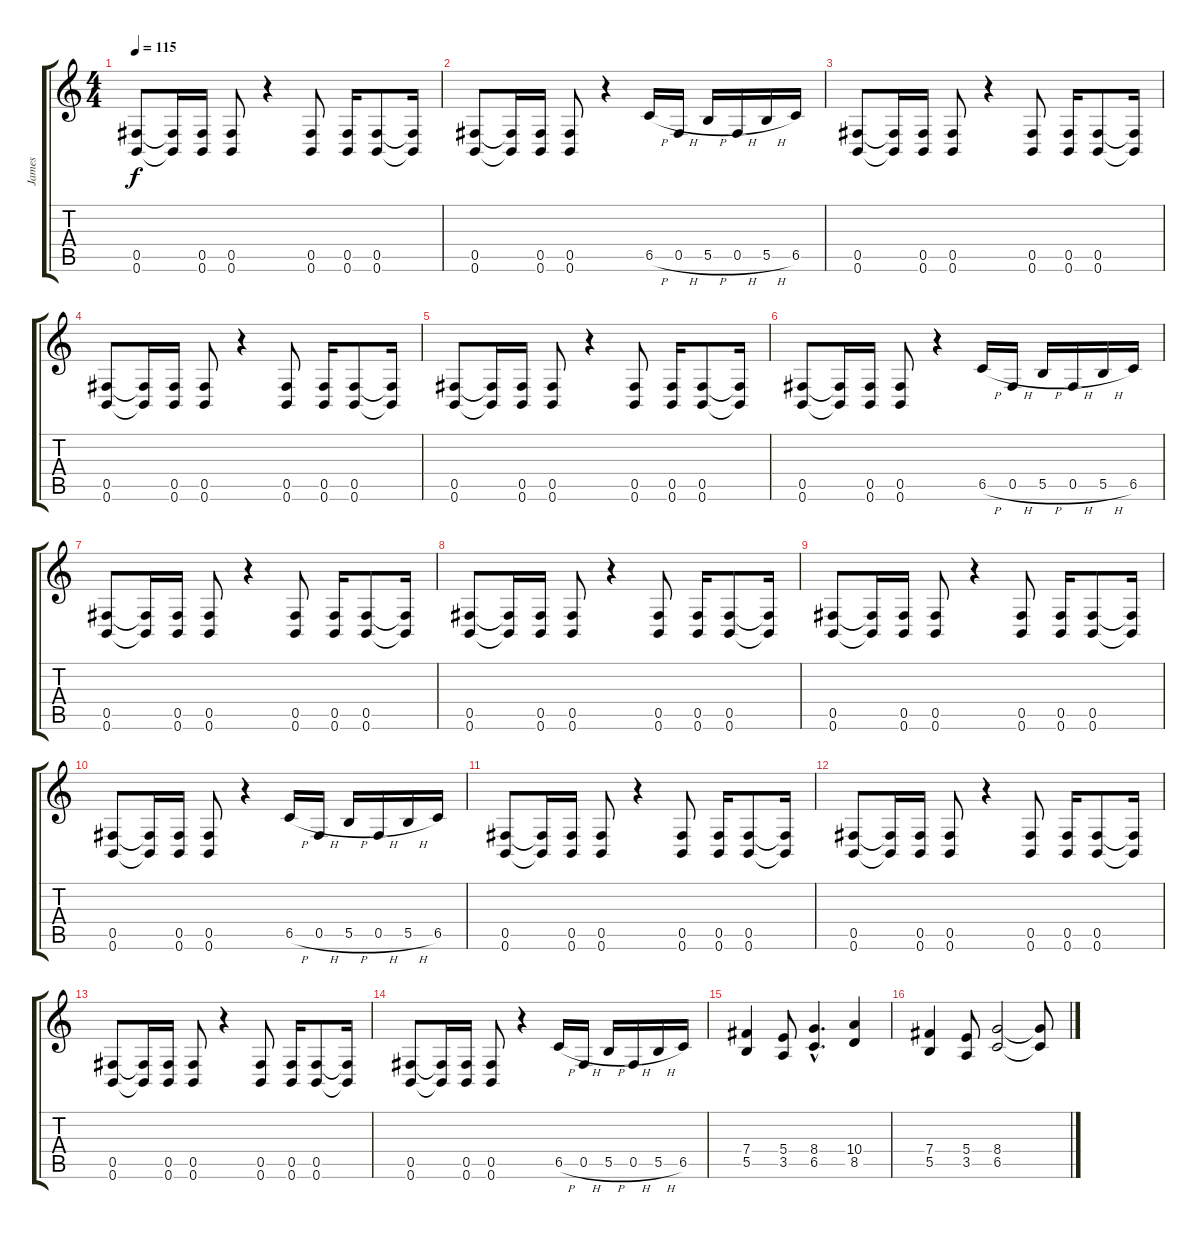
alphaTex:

\track ("James" "James") {instrument distortionguitar}
\staff {score tabs}
\tuning (Db4 Ab3 E3 B2 Gb2 B1) {hide}
\ts (4 4)
\tempo 115
\clef g2
\ks c
(0.5 0.6).8{dy f} (0.5{t} 0.6{t}).16 (0.5 0.6).16 (0.5 0.6).8 r.4 (0.5 0.6).8 (0.5 0.6).16 (0.5 0.6).8 (0.5{t} 0.6{t}).16 |
(0.5 0.6).8 (0.5{t} 0.6{t}).16 (0.5 0.6).16 (0.5 0.6).8 r.4 6.5{h}.16 0.5{h}.16 5.5{h}.16 0.5{h}.16 5.5{h}.16 6.5.16 |
(0.5 0.6).8 (0.5{t} 0.6{t}).16 (0.5 0.6).16 (0.5 0.6).8 r.4 (0.5 0.6).8 (0.5 0.6).16 (0.5 0.6).8 (0.5{t} 0.6{t}).16 |
(0.5 0.6).8 (0.5{t} 0.6{t}).16 (0.5 0.6).16 (0.5 0.6).8 r.4 (0.5 0.6).8 (0.5 0.6).16 (0.5 0.6).8 (0.5{t} 0.6{t}).16 |
(0.5 0.6).8 (0.5{t} 0.6{t}).16 (0.5 0.6).16 (0.5 0.6).8 r.4 (0.5 0.6).8 (0.5 0.6).16 (0.5 0.6).8 (0.5{t} 0.6{t}).16 |
(0.5 0.6).8 (0.5{t} 0.6{t}).16 (0.5 0.6).16 (0.5 0.6).8 r.4 6.5{h}.16 0.5{h}.16 5.5{h}.16 0.5{h}.16 5.5{h}.16 6.5.16 |
(0.5 0.6).8 (0.5{t} 0.6{t}).16 (0.5 0.6).16 (0.5 0.6).8 r.4 (0.5 0.6).8 (0.5 0.6).16 (0.5 0.6).8 (0.5{t} 0.6{t}).16 |
(0.5 0.6).8 (0.5{t} 0.6{t}).16 (0.5 0.6).16 (0.5 0.6).8 r.4 (0.5 0.6).8 (0.5 0.6).16 (0.5 0.6).8 (0.5{t} 0.6{t}).16 |
(0.5 0.6).8 (0.5{t} 0.6{t}).16 (0.5 0.6).16 (0.5 0.6).8 r.4 (0.5 0.6).8 (0.5 0.6).16 (0.5 0.6).8 (0.5{t} 0.6{t}).16 |
(0.5 0.6).8 (0.5{t} 0.6{t}).16 (0.5 0.6).16 (0.5 0.6).8 r.4 6.5{h}.16 0.5{h}.16 5.5{h}.16 0.5{h}.16 5.5{h}.16 6.5.16 |
(0.5 0.6).8 (0.5{t} 0.6{t}).16 (0.5 0.6).16 (0.5 0.6).8 r.4 (0.5 0.6).8 (0.5 0.6).16 (0.5 0.6).8 (0.5{t} 0.6{t}).16 |
(0.5 0.6).8 (0.5{t} 0.6{t}).16 (0.5 0.6).16 (0.5 0.6).8 r.4 (0.5 0.6).8 (0.5 0.6).16 (0.5 0.6).8 (0.5{t} 0.6{t}).16 |
(0.5 0.6).8 (0.5{t} 0.6{t}).16 (0.5 0.6).16 (0.5 0.6).8 r.4 (0.5 0.6).8 (0.5 0.6).16 (0.5 0.6).8 (0.5{t} 0.6{t}).16 |
(0.5 0.6).8 (0.5{t} 0.6{t}).16 (0.5 0.6).16 (0.5 0.6).8 r.4 6.5{h}.16 0.5{h}.16 5.5{h}.16 0.5{h}.16 5.5{h}.16 6.5.16 |
(7.4 5.5).4 (5.4 3.5).8 (8.4{hac} 6.5{hac}).4{d} (10.4 8.5).4 |
(7.4 5.5).4 (5.4 3.5).8 (8.4 6.5).2 (8.4{t} 6.5{t}).8
